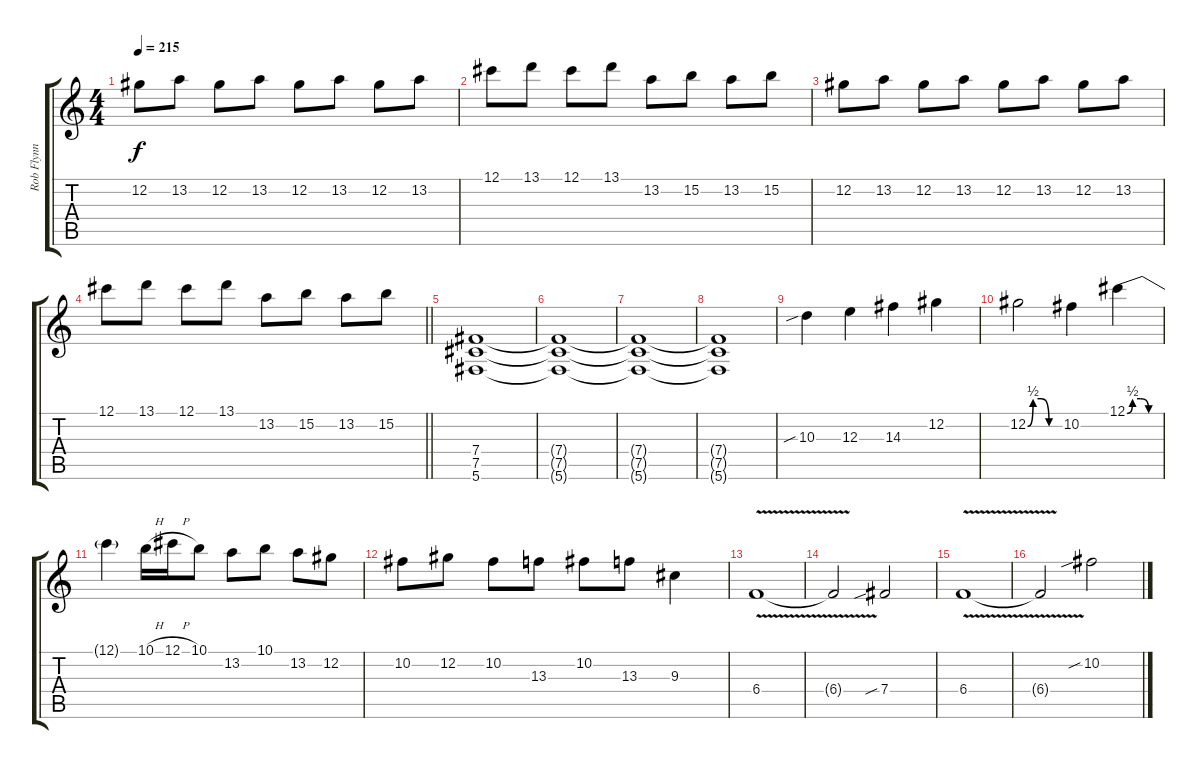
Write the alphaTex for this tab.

\track ("Rob Flynn" "Rob Flynn") {instrument distortionguitar}
\staff {score tabs}
\tuning (Db4 Ab3 E3 B2 Gb2 Db2) {hide}
\ts (4 4)
\tempo 215
\clef g2
\ks c
12.2.8{dy f} 13.2.8 12.2.8 13.2.8 12.2.8 13.2.8 12.2.8 13.2.8 |
12.1.8 13.1.8 12.1.8 13.1.8 13.2.8 15.2.8 13.2.8 15.2.8 |
12.2.8 13.2.8 12.2.8 13.2.8 12.2.8 13.2.8 12.2.8 13.2.8 |
\barLineRight lightlight
12.1.8 13.1.8 12.1.8 13.1.8 13.2.8 15.2.8 13.2.8 15.2.8 |
(7.4 7.5 5.6).1 |
(7.4{t} 7.5{t} 5.6{t}).1 |
(7.4{t} 7.5{t} 5.6{t}).1 |
(7.4{t} 7.5{t} 5.6{t}).1 |
10.3{sib}.4 12.3.4 14.3.4 12.2.4 |
12.2{be (custom 0 0 10 2 25 2 40 0 60 0)}.2 10.2.4 12.1{be (custom 0 0 10 2 25 2 40 0 60 0)}.4 |
12.1{t}.4 10.1{h}.16 12.1{h}.16 10.1.8 13.2.8 10.1.8 13.2.8 12.2.8 |
10.2.8 12.2.8 10.2.8 13.3.8 10.2.8 13.3.8 9.3.4 |
6.4{v}.1 |
6.4{t}.2 7.4{sib}.2 |
6.4{v}.1 |
6.4{t}.2 10.2{sib}.2
